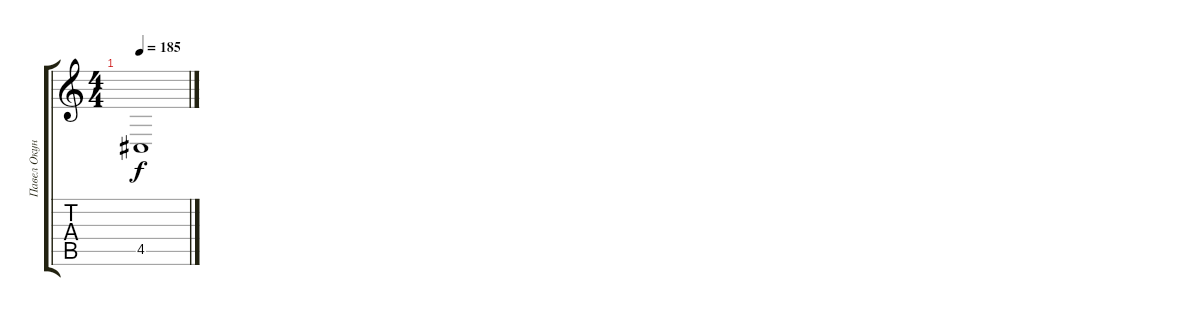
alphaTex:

\track ("Павел Окунев" "Павел Окун") {instrument bassoon}
\staff {score tabs}
\tuning (E4 B3 G3 D3 A2 E2) {hide}
\ts (4 4)
\tempo 185
\clef g2
\ks c
4.5.1{dy f}
